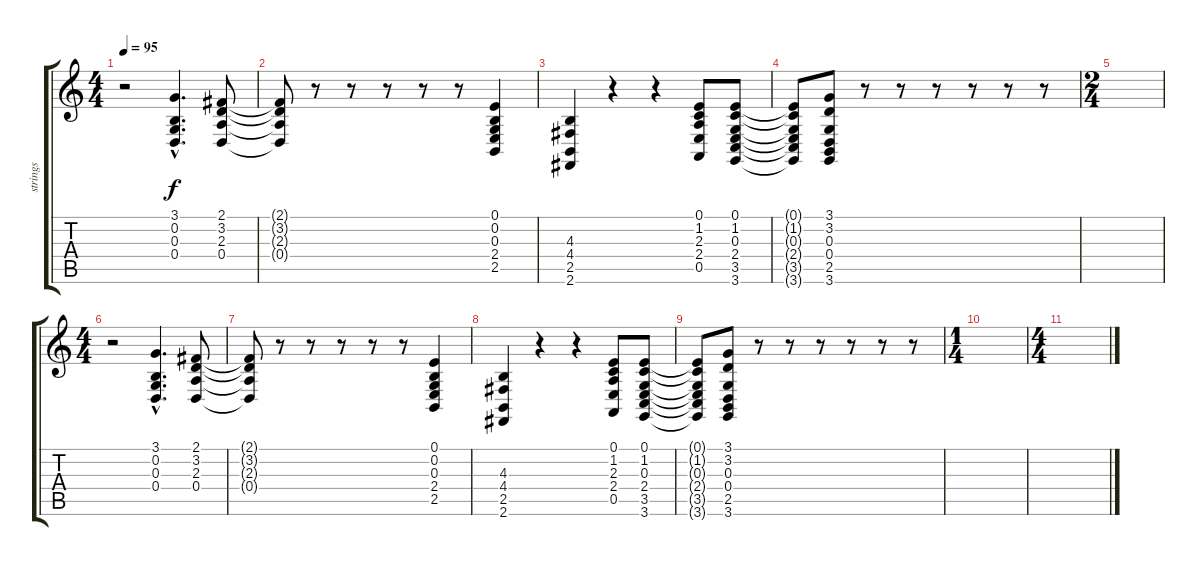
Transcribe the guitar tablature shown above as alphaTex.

\track ("strings" "strings") {instrument tremolostrings}
\staff {score tabs}
\tuning (E4 B3 G3 D3 A2 E2) {hide}
\ts (4 4)
\tempo 95
\clef g2
\ks c
r.2{dy f instrument tremolostrings} (3.1{hac} 0.2{hac} 0.3{hac} 0.4{hac}).4{d} (2.1 3.2 2.3 0.4).8 |
(2.1{t} 3.2{t} 2.3{t} 0.4{t}).8 r.8 r.8 r.8 r.8 r.8 (0.1 0.2 0.3 2.4 2.5).4 |
(4.3 4.4 2.5 2.6).4 r.4 r.4 (0.1 1.2 2.3 2.4 0.5).8 (0.1 1.2 0.3 2.4 3.5 3.6).8 |
(0.1{t} 1.2{t} 0.3{t} 2.4{t} 3.5{t} 3.6{t}).8 (3.1 3.2 0.3 0.4 2.5 3.6).8 r.8 r.8 r.8 r.8 r.8 r.8 |
\ts (2 4)
|
\ts (4 4)
r.2 (3.1{hac} 0.2{hac} 0.3{hac} 0.4{hac}).4{d} (2.1 3.2 2.3 0.4).8 |
(2.1{t} 3.2{t} 2.3{t} 0.4{t}).8 r.8 r.8 r.8 r.8 r.8 (0.1 0.2 0.3 2.4 2.5).4 |
(4.3 4.4 2.5 2.6).4 r.4 r.4 (0.1 1.2 2.3 2.4 0.5).8 (0.1 1.2 0.3 2.4 3.5 3.6).8 |
(0.1{t} 1.2{t} 0.3{t} 2.4{t} 3.5{t} 3.6{t}).8 (3.1 3.2 0.3 0.4 2.5 3.6).8 r.8 r.8 r.8 r.8 r.8 r.8 |
\ts (1 4)
|
\ts (4 4)
